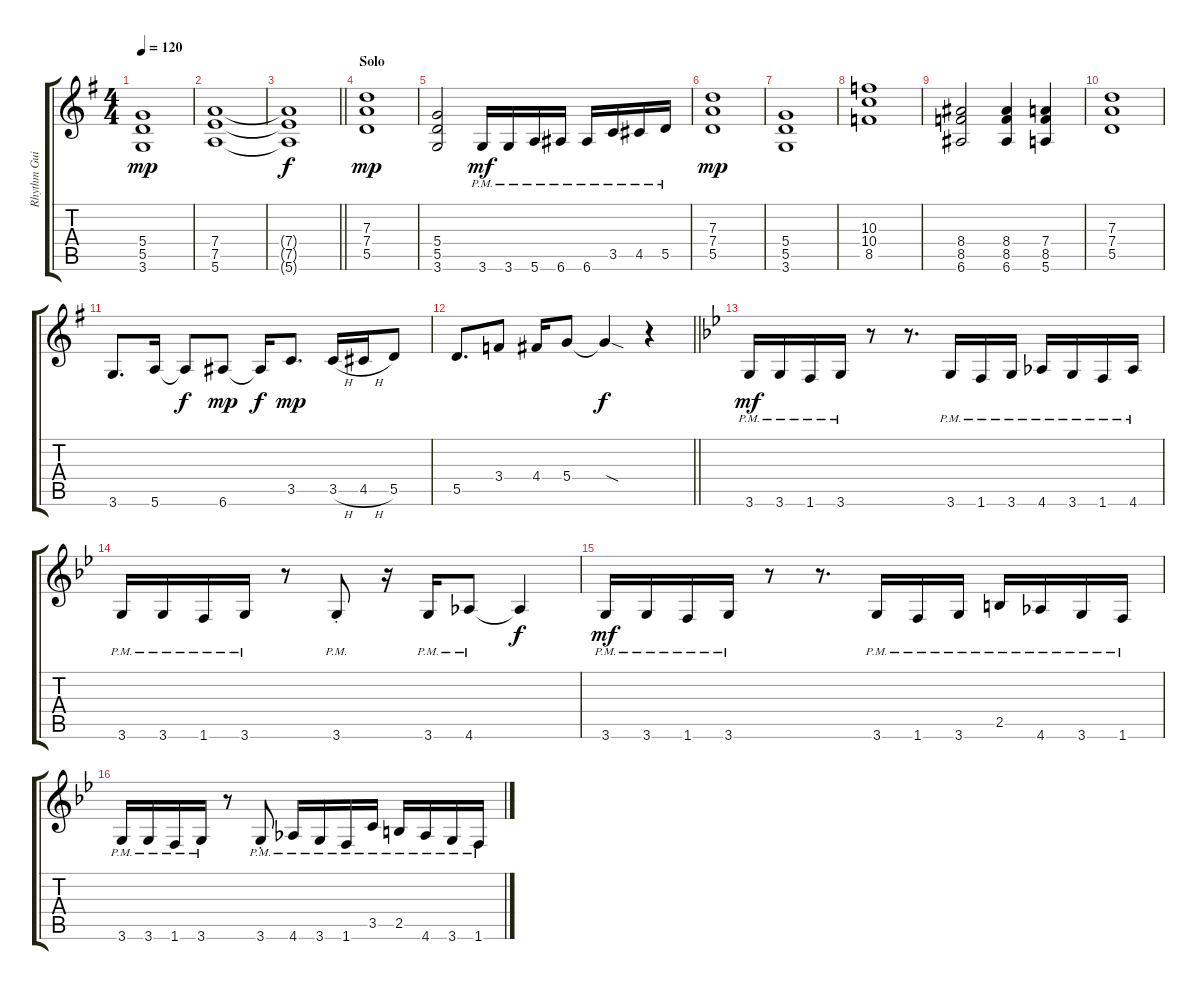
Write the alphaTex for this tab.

\track ("Rhythm Guitar A" "Rhythm Gui") {instrument distortionguitar}
\staff {score tabs}
\tuning (E4 B3 G3 D3 A2 E2) {hide}
\ts (4 4)
\tempo 120
\clef g2
\ks eminor
(5.4 5.5 3.6).1{dy mp} |
(7.4 7.5 5.6).1 |
\barLineRight lightlight
(7.4{t} 7.5{t} 5.6{t}).1{dy f} |
\section ("" "Solo")
(7.3 7.4 5.5).1{dy mp} |
(5.4 5.5 3.6).2 3.6{pm}.16{dy mf} 3.6{pm}.16 5.6{pm}.16 6.6{pm}.16 6.6{pm}.16 3.5{pm}.16 4.5{pm}.16 5.5{pm}.16 |
(7.3 7.4 5.5).1{dy mp} |
(5.4 5.5 3.6).1 |
(10.3 10.4 8.5).1 |
(8.4 8.5 6.6).2 (8.4 8.5 6.6).4 (7.4 8.5 5.6).4 |
(7.3 7.4 5.5).1 |
3.6.8{d} 5.6.16 5.6{t}.8{dy f} 6.6.8{dy mp} 6.6{t}.16{dy f} 3.5.8{d dy mp} 3.5{h}.16 4.5{h}.16 5.5.8 |
\barLineRight lightlight
5.5.8{d} 3.4.8 4.4.16 5.4.8 5.4{sod t}.4{dy f} r.4 |
\section ("" "")
\ks gminor
3.6{pm}.16{dy mf} 3.6{pm}.16 1.6{pm}.16 3.6{pm}.16 r.8 r.8{d} 3.6{pm}.16 1.6{pm}.16 3.6{pm}.16 4.6{pm}.16 3.6{pm}.16 1.6{pm}.16 4.6{pm}.16 |
3.6{pm}.16 3.6{pm}.16 1.6{pm}.16 3.6{pm}.16 r.8 3.6{pm st}.8 r.16 3.6{pm}.16 4.6{pm}.8 4.6{t}.4{dy f} |
3.6{pm}.16{dy mf} 3.6{pm}.16 1.6{pm}.16 3.6{pm}.16 r.8 r.8{d} 3.6{pm}.16 1.6{pm}.16 3.6{pm}.16 2.5{pm}.16 4.6{pm}.16 3.6{pm}.16 1.6{pm}.16 |
3.6{pm}.16 3.6{pm}.16 1.6{pm}.16 3.6{pm}.16 r.8 3.6{pm st}.8 4.6{pm}.16 3.6{pm}.16 1.6{pm}.16 3.5{pm}.16 2.5{pm}.16 4.6{pm}.16 3.6{pm}.16 1.6{pm}.16
